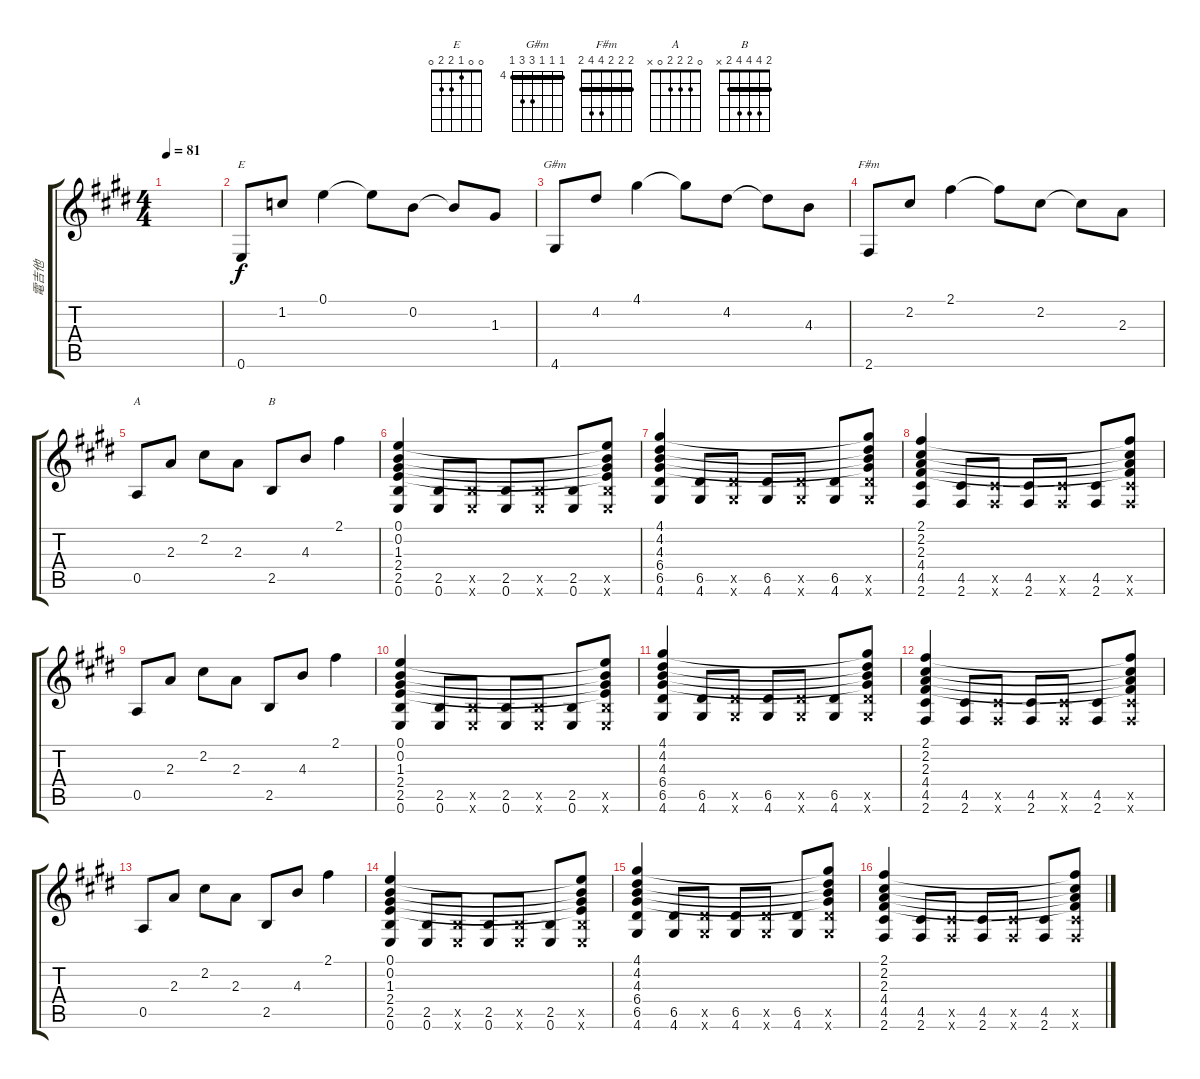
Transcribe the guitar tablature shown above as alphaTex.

\track ("電吉他" "電吉他") {instrument overdrivenguitar}
\staff {score tabs}
\tuning (E4 B3 G3 D3 A2 E2) {hide}
\chord ("E" 0 0 1 2 2 0)
\chord ("G#m" 4 4 4 6 6 4) {firstfret 4 barre 4}
\chord ("F#m" 2 2 2 4 4 2) {barre 2}
\chord ("A" 0 2 2 2 0 x)
\chord ("B" 2 4 4 4 2 x) {barre 2}
\ts (4 4)
\tempo 81
\clef g2
\ks e
|
0.6.8{ch "E" volume 11} 1.2.8 0.1.4 0.1{t}.8 0.2.8 0.2{t}.8 1.3.8 |
4.6.8{ch "G#m"} 4.2.8 4.1.4 4.1{t}.8 4.2.8 4.2{t}.8 4.3.8 |
2.6.8{ch "F#m"} 2.2.8 2.1.4 2.1{t}.8 2.2.8 2.2{t}.8 2.3.8 |
0.5.8{ch "A"} 2.3.8 2.2.8 2.3.8 2.5.8{ch "B"} 4.3.8 2.1.4 |
(0.1 0.2 1.3 2.4 2.5 0.6).4 (2.5 0.6).8 (2.5{x} 0.6{x}).8 (2.5 0.6).8 (2.5{x} 0.6{x}).8 (2.5 0.6).8 (0.1{t} 0.2{t} 1.3{t} 2.4{t} 2.5{x} 0.6{x}).8 |
(4.1 4.2 4.3 6.4 6.5 4.6).4 (6.5 4.6).8 (6.5{x} 4.6{x}).8 (6.5 4.6).8 (6.5{x} 4.6{x}).8 (6.5 4.6).8 (4.1{t} 4.2{t} 4.3{t} 6.4{t} 6.5{x} 4.6{x}).8 |
(2.1 2.2 2.3 4.4 4.5 2.6).4 (4.5 2.6).8 (4.5{x} 2.6{x}).8 (4.5 2.6).8 (4.5{x} 2.6{x}).8 (4.5 2.6).8 (2.1{t} 2.2{t} 2.3{t} 4.4{t} 4.5{x} 2.6{x}).8 |
0.5.8 2.3.8 2.2.8 2.3.8 2.5.8 4.3.8 2.1.4 |
(0.1 0.2 1.3 2.4 2.5 0.6).4 (2.5 0.6).8 (2.5{x} 0.6{x}).8 (2.5 0.6).8 (2.5{x} 0.6{x}).8 (2.5 0.6).8 (0.1{t} 0.2{t} 1.3{t} 2.4{t} 2.5{x} 0.6{x}).8 |
(4.1 4.2 4.3 6.4 6.5 4.6).4 (6.5 4.6).8 (6.5{x} 4.6{x}).8 (6.5 4.6).8 (6.5{x} 4.6{x}).8 (6.5 4.6).8 (4.1{t} 4.2{t} 4.3{t} 6.4{t} 6.5{x} 4.6{x}).8 |
(2.1 2.2 2.3 4.4 4.5 2.6).4 (4.5 2.6).8 (4.5{x} 2.6{x}).8 (4.5 2.6).8 (4.5{x} 2.6{x}).8 (4.5 2.6).8 (2.1{t} 2.2{t} 2.3{t} 4.4{t} 4.5{x} 2.6{x}).8 |
0.5.8 2.3.8 2.2.8 2.3.8 2.5.8 4.3.8 2.1.4 |
(0.1 0.2 1.3 2.4 2.5 0.6).4 (2.5 0.6).8 (2.5{x} 0.6{x}).8 (2.5 0.6).8 (2.5{x} 0.6{x}).8 (2.5 0.6).8 (0.1{t} 0.2{t} 1.3{t} 2.4{t} 2.5{x} 0.6{x}).8 |
(4.1 4.2 4.3 6.4 6.5 4.6).4 (6.5 4.6).8 (6.5{x} 4.6{x}).8 (6.5 4.6).8 (6.5{x} 4.6{x}).8 (6.5 4.6).8 (4.1{t} 4.2{t} 4.3{t} 6.4{t} 6.5{x} 4.6{x}).8 |
(2.1 2.2 2.3 4.4 4.5 2.6).4 (4.5 2.6).8 (4.5{x} 2.6{x}).8 (4.5 2.6).8 (4.5{x} 2.6{x}).8 (4.5 2.6).8 (2.1{t} 2.2{t} 2.3{t} 4.4{t} 4.5{x} 2.6{x}).8
